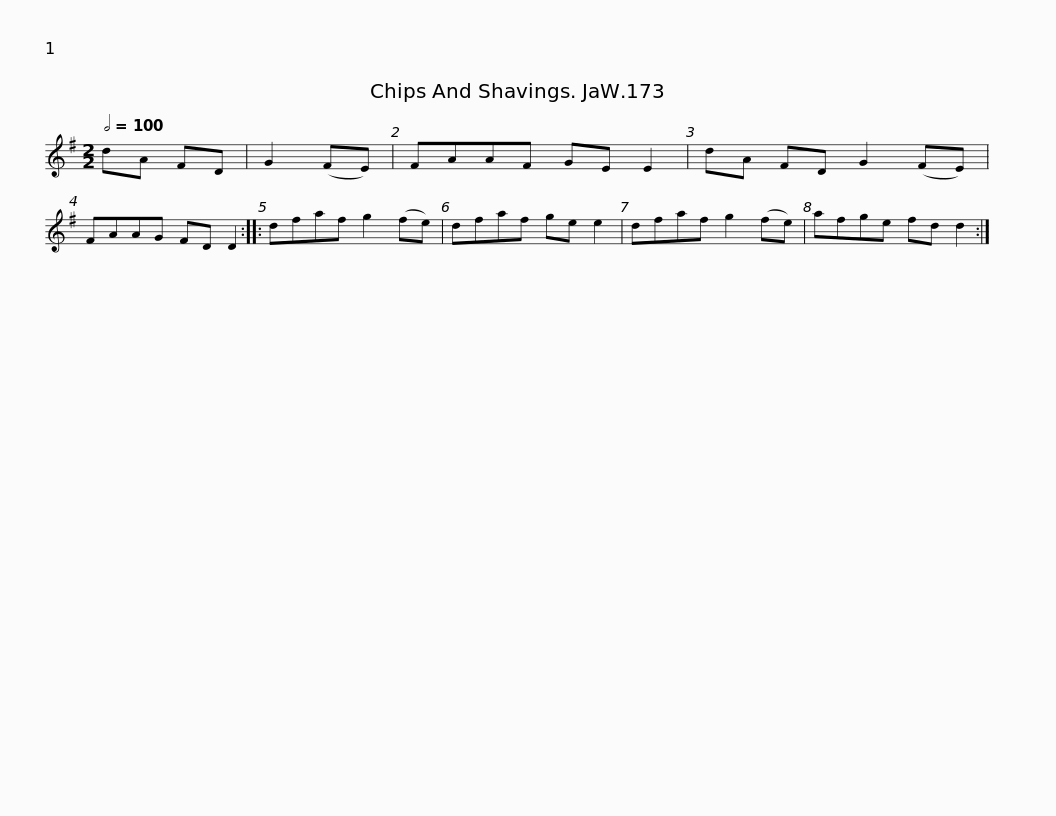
X:1
L:1/8
Q:1/2=100
M:2/2
I:linebreak $
K:G
V:1 treble
V:1
 dA FD | G2 (FE) | FAAF GE E2 | dA FD G2 (FE) | FAAG FD D2 ::$ %5
 dfaf g2 (fe) | dfaf ge e2 | dfaf g2 (fe) | afge fd d2 :| %9
